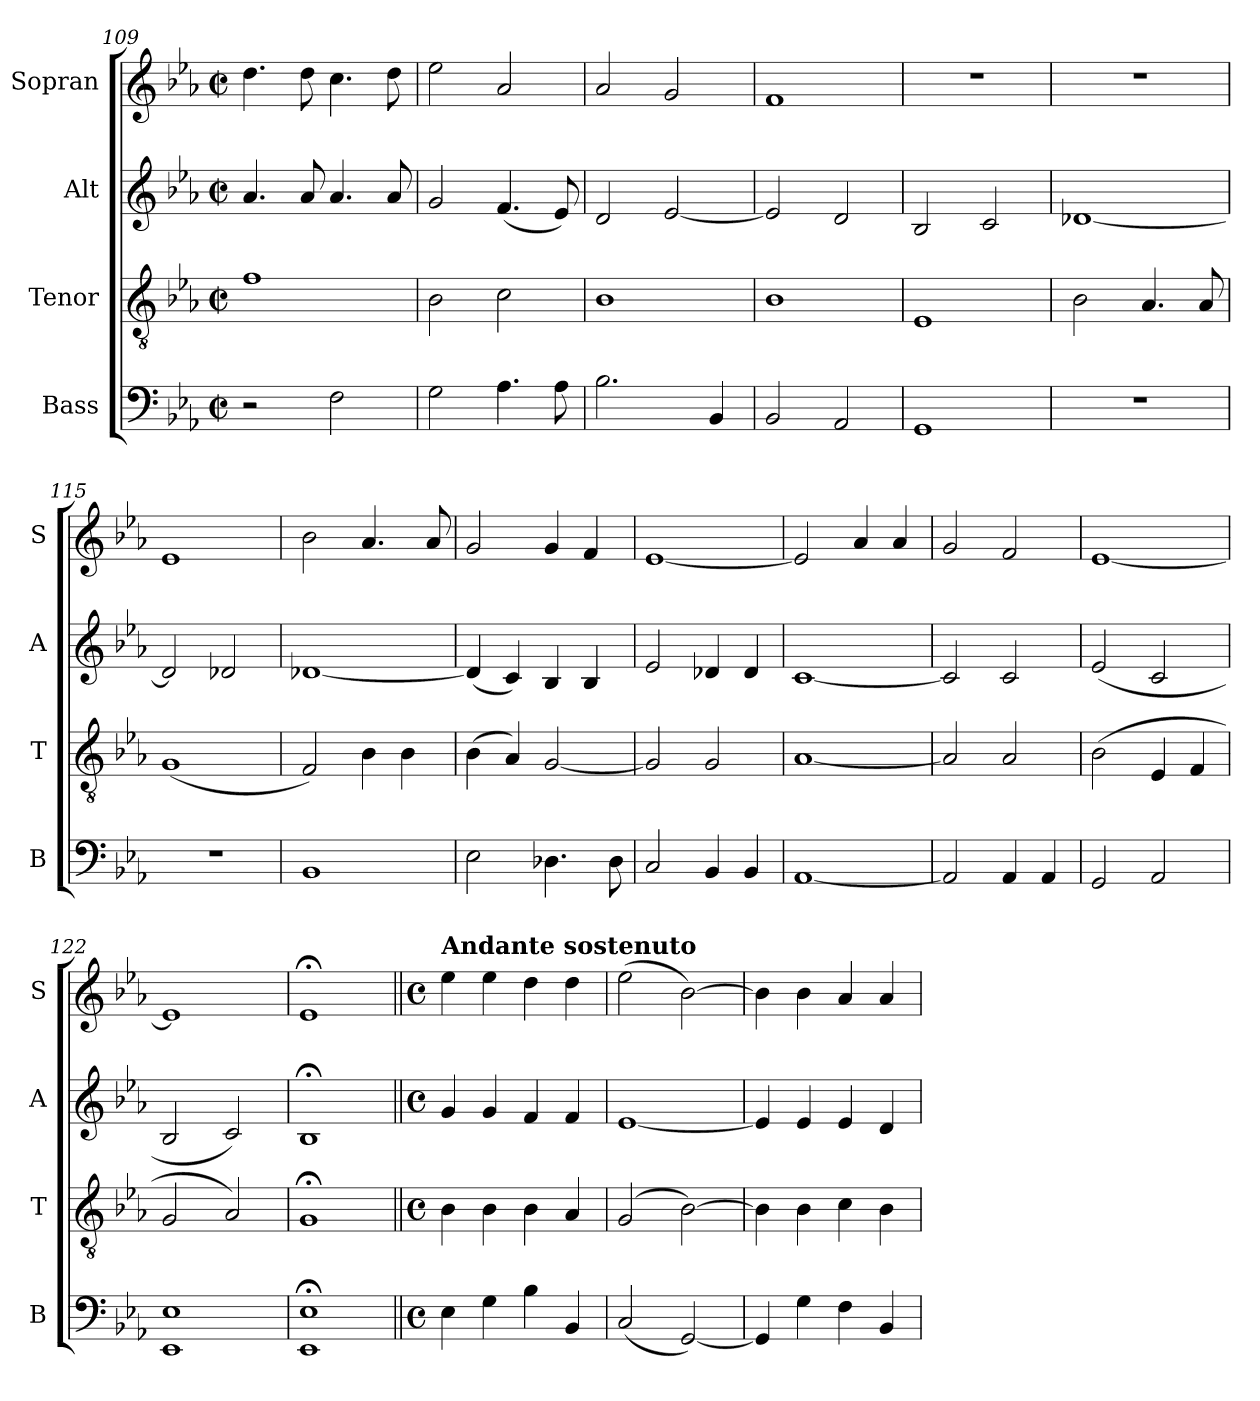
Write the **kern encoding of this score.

**kern	**kern	**kern	**kern
*part4	*part3	*part2	*part1
*staff4	*staff3	*staff2	*staff1
*I"Bass	*I"Tenor	*I"Alt	*I"Sopran
*I'B	*I'T	*I'A	*I'S
*clefF4	*clefGv2	*clefG2	*clefG2
*k[b-e-a-]	*k[b-e-a-]	*k[b-e-a-]	*k[b-e-a-]
*E-:	*E-:	*E-:	*E-:
*M2/2	*M2/2	*M2/2	*M2/2
*met(c|)	*met(c|)	*met(c|)	*met(c|)
=109	=109	=109	=109
2r	1f	4.a-/	4.dd\
.	.	8a-/	8dd\
2F\	.	4.a-/	4.cc\
.	.	8a-/	8dd\
=110	=110	=110	=110
2G\	2B-\	2g/	2ee-\
4.A-\	2c\	(4.f/	2a-/
8A-\	.	8e-/)	.
=111	=111	=111	=111
2.B-\	1B-	2d/	2a-/
.	.	[2e-/	2g/
4BB-/	.	.	.
=112	=112	=112	=112
2BB-/	1B-	2e-/]	1f
2AA-/	.	2d/	.
!!LO:LB:g=z
=113	=113	=113	=113
1GG	1E-	2B-/	1r
.	.	2c/	.
=114	=114	=114	=114
1r	2B-\	[1d-X	1r
.	4.A-/	.	.
.	8A-/	.	.
=115	=115	=115	=115
1r	(1G	2d-/]	1e-
.	.	2d-X/	.
=116	=116	=116	=116
1BB-	2F/)	[1d-X	2b-\
.	4B-\	.	4.a-/
.	4B-\	.	.
.	.	.	8a-/
=117	=117	=117	=117
2E-\	(>4B-\	(4d-/]	2g/
.	4A-/)	4c/)	.
4.D-X\	[2G/	4B-/	4g/
.	.	4B-/	4f/
8D-\	.	.	.
=118	=118	=118	=118
2C/	2G/]	2e-/	[1e-
4BB-/	2G/	4d-X/	.
4BB-/	.	4d-/	.
!!LO:LB:g=z
=119	=119	=119	=119
[1AA-	[1A-	[1c	2e-/]
.	.	.	4a-/
.	.	.	4a-/
=120	=120	=120	=120
2AA-/]	2A-/]	2c/]	2g/
4AA-/	2A-/	2c/	2f/
4AA-/	.	.	.
=121	=121	=121	=121
2GG/	(>2B-\	(2e-/	[1e-
2AA-/	4E-/	2c/	.
.	4F/	.	.
=122	=122	=122	=122
1EE- 1E-	2G/	2B-/	1e-]
.	2A-/)	2c/)	.
=123	=123	=123	=123
1EE-;< 1E-;<	1G;<	1B-;<	1e-;<
=124||	=124||	=124||	=124||
*M4/4	*M4/4	*M4/4	*M4/4
*met(c)	*met(c)	*met(c)	*met(c)
*	*	*	*MM96
!	!	!	!LO:TX:a:B:t=Andante sostenuto
4E-\	4B-\	4g/	4ee-\
4G\	4B-\	4g/	4ee-\
4B-\	4B-\	4f/	4dd\
4BB-/	4A-/	4f/	4dd\
!!LO:PB:g=z
=125	=125	=125	=125
(2C/	(>2G/	[1e-	(>2ee-\
[2GG/)	[2B-\)	.	[2b-\)
=126	=126	=126	=126
4GG/]	4B-\]	4e-/]	4b-\]
4G\	4B-\	4e-/	4b-\
4F\	4c\	4e-/	4a-/
4BB-/	4B-\	4d/	4a-/
=	=	=	=
*-	*-	*-	*-
